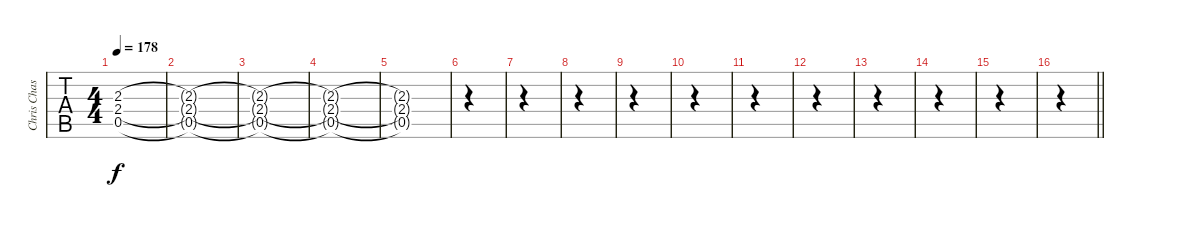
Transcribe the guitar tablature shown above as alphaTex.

\track ("Chris Chasse - Guitar One" "Chris Chas") {instrument distortionguitar}
\staff {tabs}
\tuning (Eb4 Bb3 Gb3 Db3 Ab2 Eb2) {hide}
\ts (4 4)
\tempo 178
\clef g2
\ks c
(2.3{t} 2.4{t} 0.5{t}).1{dy f} |
(2.3{t} 2.4{t} 0.5{t}).1{volume 0} |
(2.3{t} 2.4{t} 0.5{t}).1 |
(2.3{t} 2.4{t} 0.5{t}).1 |
(2.3{t} 2.4{t} 0.5{t}).1 |
|
|
|
|
|
|
|
|
|
|
\barLineRight lightlight
